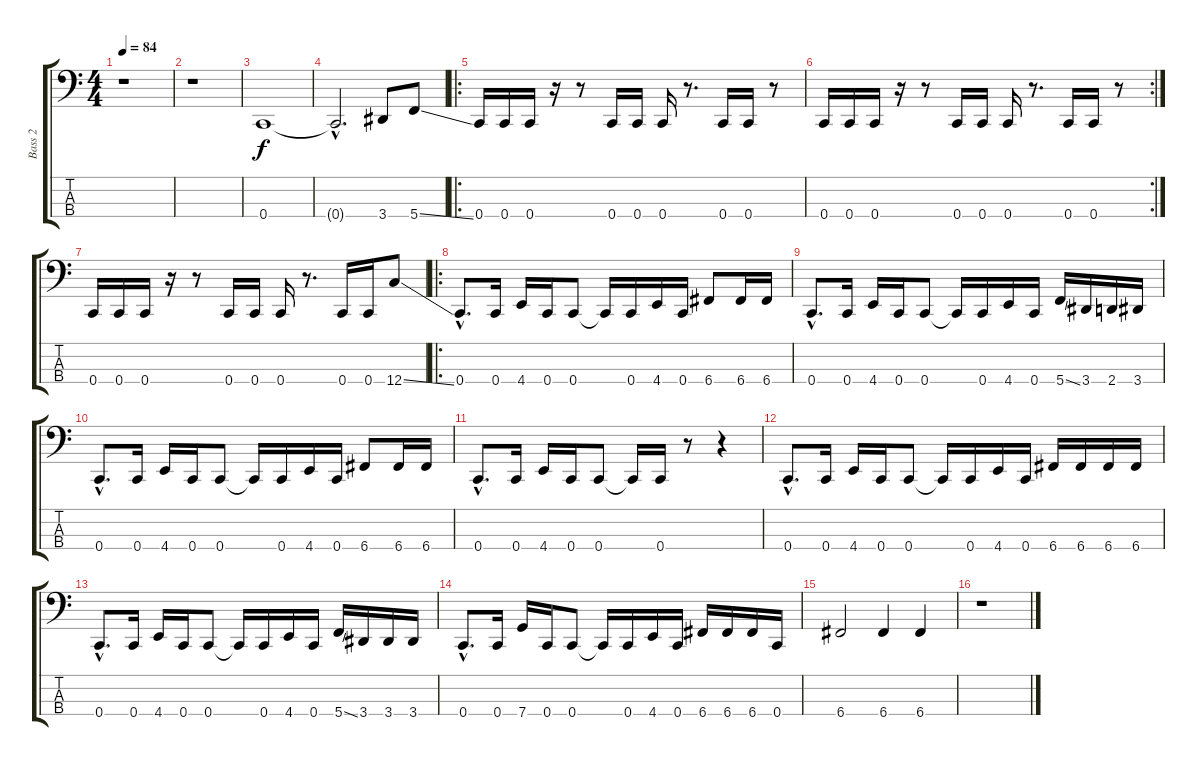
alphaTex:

\track ("Bass 2" "Bass 2") {instrument electricbasspick}
\staff {score tabs}
\tuning (F2 C2 G1 C1) {hide}
\ts (4 4)
\tempo 84
\clef f4
\ks c
r.1{dy f instrument electricbasspick} |
r.1 |
0.4.1 |
0.4{hac t}.2{d} 3.4.8 5.4{ss}.8 |
\ro
0.4.16 0.4.16 0.4.16 r.16 r.8 0.4.16 0.4.16 0.4.16 r.8{d} 0.4.16 0.4.16 r.8 |
\rc 2
0.4.16 0.4.16 0.4.16 r.16 r.8 0.4.16 0.4.16 0.4.16 r.8{d} 0.4.16 0.4.16 r.8 |
0.4.16 0.4.16 0.4.16 r.16 r.8 0.4.16 0.4.16 0.4.16 r.8{d} 0.4.16 0.4.16 12.4{ss}.8 |
\ro
0.4{hac}.8{d} 0.4.16 4.4.16 0.4.16 0.4.8 0.4{t}.16 0.4.16 4.4.16 0.4.16 6.4.8 6.4.16 6.4.16 |
0.4{hac}.8{d} 0.4.16 4.4.16 0.4.16 0.4.8 0.4{t}.16 0.4.16 4.4.16 0.4.16 5.4{ss}.16 3.4.16 2.4.16 3.4.16 |
0.4{hac}.8{d} 0.4.16 4.4.16 0.4.16 0.4.8 0.4{t}.16 0.4.16 4.4.16 0.4.16 6.4.8 6.4.16 6.4.16 |
0.4{hac}.8{d} 0.4.16 4.4.16 0.4.16 0.4.8 0.4{t}.16 0.4.16 r.8 r.4 |
0.4{hac}.8{d} 0.4.16 4.4.16 0.4.16 0.4.8 0.4{t}.16 0.4.16 4.4.16 0.4.16 6.4.16 6.4.16 6.4.16 6.4.16 |
0.4{hac}.8{d} 0.4.16 4.4.16 0.4.16 0.4.8 0.4{t}.16 0.4.16 4.4.16 0.4.16 5.4{ss}.16 3.4.16 3.4.16 3.4.16 |
0.4{hac}.8{d} 0.4.16 7.4.16 0.4.16 0.4.8 0.4{t}.16 0.4.16 4.4.16 0.4.16 6.4.16 6.4.16 6.4.16 0.4.16 |
6.4.2 6.4.4 6.4.4 |
r.1
